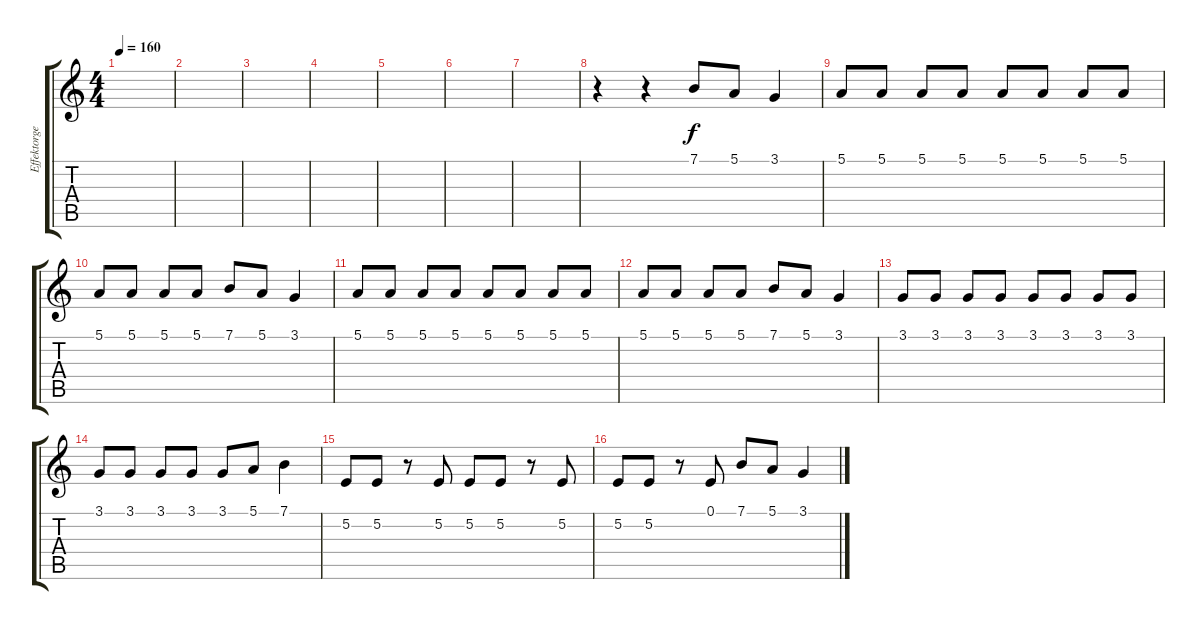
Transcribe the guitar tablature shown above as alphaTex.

\track ("Effektorgel" "Effektorge") {instrument lead2sawtooth}
\staff {score tabs}
\tuning (E4 B3 G3 D3 A2 E2) {hide}
\ts (4 4)
\tempo 160
\clef g2
\ks c
|
|
|
|
|
|
|
r.4 r.4 7.1.8 5.1.8 3.1.4 |
5.1.8 5.1.8 5.1.8 5.1.8 5.1.8 5.1.8 5.1.8 5.1.8 |
5.1.8 5.1.8 5.1.8 5.1.8 7.1.8 5.1.8 3.1.4 |
5.1.8 5.1.8 5.1.8 5.1.8 5.1.8 5.1.8 5.1.8 5.1.8 |
5.1.8 5.1.8 5.1.8 5.1.8 7.1.8 5.1.8 3.1.4 |
3.1.8 3.1.8 3.1.8 3.1.8 3.1.8 3.1.8 3.1.8 3.1.8 |
3.1.8 3.1.8 3.1.8 3.1.8 3.1.8 5.1.8 7.1.4 |
5.2.8 5.2.8 r.8 5.2.8 5.2.8 5.2.8 r.8 5.2.8 |
5.2.8 5.2.8 r.8 0.1.8 7.1.8 5.1.8 3.1.4
